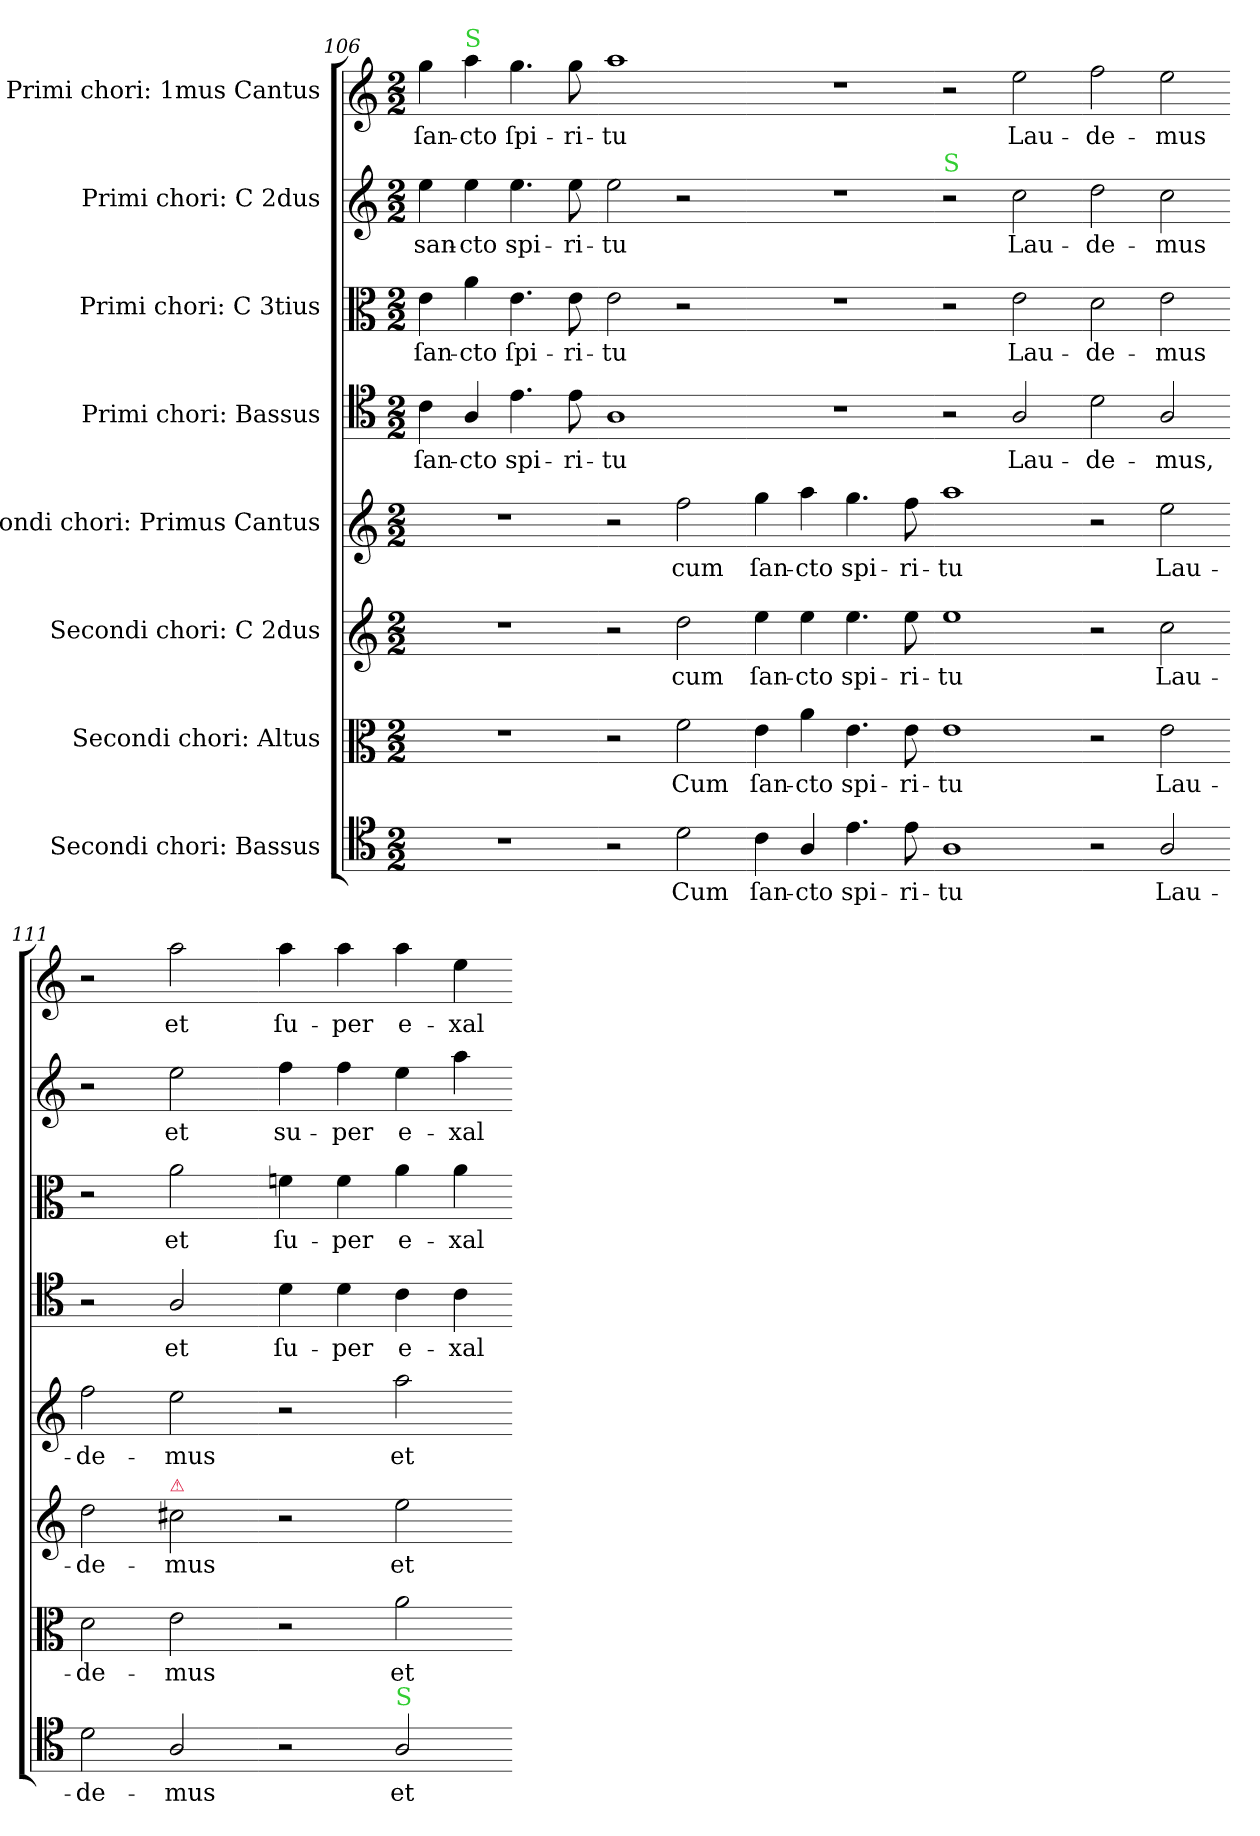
**kern	**text	**kern	**text	**kern	**text	**kern	**text	**kern	**text	**kern	**text	**kern	**text	**kern	**text
*part8	*part8	*part7	*part7	*part6	*part6	*part5	*part5	*part4	*part4	*part3	*part3	*part2	*part2	*part1	*part1
*staff8	*staff8	*staff7	*staff7	*staff6	*staff6	*staff5	*staff5	*staff4	*staff4	*staff3	*staff3	*staff2	*staff2	*staff1	*staff1
*I"Secondi chori: Bassus	*	*I"Secondi chori: Altus	*	*I"Secondi chori: C 2dus	*	*I"Secondi chori: Primus Cantus	*	*I"Primi chori: Bassus	*	*I"Primi chori: C 3tius	*	*I"Primi chori: C 2dus	*	*I"Primi chori: 1mus Cantus	*
*clefC4	*	*clefC3	*	*clefG2	*	*clefG2	*	*clefC4	*	*clefC3	*	*clefG2	*	*clefG2	*
*k[]	*	*k[]	*	*k[]	*	*k[]	*	*k[]	*	*k[]	*	*k[]	*	*k[]	*
*M2/2	*	*M2/2	*	*M2/2	*	*M2/2	*	*M2/2	*	*M2/2	*	*M2/2	*	*M2/2	*
=106	=106	=106	=106	=106	=106	=106	=106	=106	=106	=106	=106	=106	=106	=106	=106
1r	.	1r	.	1r	.	1r	.	4c\	ſan-	4e\	ſan-	4ee\	san-	4gg\	ſan-
!	!	!	!	!	!	!	!	!	!	!	!	!	!	!LO:TX:a:color=limegreen:t=S	!
.	.	.	.	.	.	.	.	4A/	-cto	4a\	-cto	4ee\	-cto	4aa\	-cto
.	.	.	.	.	.	.	.	4.e\	spi-	4.e\	ſpi-	4.ee\	spi-	4.gg\	ſpi-
.	.	.	.	.	.	.	.	8e\	-ri-	8e\	-ri-	8ee\	-ri-	8gg\	-ri-
=107-	=107-	=107-	=107-	=107-	=107-	=107-	=107-	=107-	=107-	=107-	=107-	=107-	=107-	=107-	=107-
2r	.	2r	.	2r	.	2r	.	1A	-tu	2e\	-tu	2ee\	-tu	1aa	-tu
2d\	Cum	2f\	Cum	2dd\	cum	2ff\	cum	.	.	2r	.	2r	.	.	.
=108-	=108-	=108-	=108-	=108-	=108-	=108-	=108-	=108-	=108-	=108-	=108-	=108-	=108-	=108-	=108-
4c\	ſan-	4e\	ſan-	4ee\	ſan-	4gg\	ſan-	1r	.	1r	.	1r	.	1r	.
4A/	-cto	4a\	-cto	4ee\	-cto	4aa\	-cto	.	.	.	.	.	.	.	.
4.e\	spi-	4.e\	spi-	4.ee\	spi-	4.gg\	spi-	.	.	.	.	.	.	.	.
8e\	-ri-	8e\	-ri-	8ee\	-ri-	8ff\	-ri-	.	.	.	.	.	.	.	.
=109-	=109-	=109-	=109-	=109-	=109-	=109-	=109-	=109-	=109-	=109-	=109-	=109-	=109-	=109-	=109-
!	!	!	!	!	!	!	!	!	!	!	!	!LO:TX:a:color=limegreen:t=S	!	!	!
1A	-tu	1e	-tu	1ee	-tu	1aa	-tu	2r	.	2r	.	2r	.	2r	.
.	.	.	.	.	.	.	.	2A/	Lau-	2e\	Lau-	2cc\	Lau-	2ee\	Lau-
=110-	=110-	=110-	=110-	=110-	=110-	=110-	=110-	=110-	=110-	=110-	=110-	=110-	=110-	=110-	=110-
2r	.	2r	.	2r	.	2r	.	2d\	-de-	2d\	-de-	2dd\	-de-	2ff\	-de-
2A/	Lau-	2e\	Lau-	2cc\	Lau-	2ee\	Lau-	2A/	-mus,	2e\	-mus	2cc\	-mus	2ee\	-mus
=111-	=111-	=111-	=111-	=111-	=111-	=111-	=111-	=111-	=111-	=111-	=111-	=111-	=111-	=111-	=111-
2d\	-de-	2d\	-de-	2dd\	-de-	2ff\	-de-	2r	.	2r	.	2r	.	2r	.
!	!	!	!	!LO:TX:a:color=crimson:t=⚠	!	!	!	!	!	!	!	!	!	!	!
2A/	-mus	2e\	-mus	2cc#X\	-mus	2ee\	-mus	2A/	et	2a\	et	2ee\	et	2aa\	et
=112-	=112-	=112-	=112-	=112-	=112-	=112-	=112-	=112-	=112-	=112-	=112-	=112-	=112-	=112-	=112-
2r	.	2r	.	2r	.	2r	.	4d\	ſu-	4fn\	ſu-	4ff\	su-	4aa\	ſu-
.	.	.	.	.	.	.	.	4d\	-per	4f\	-per	4ff\	-per	4aa\	-per
!LO:TX:a:color=limegreen:t=S	!	!	!	!	!	!	!	!	!	!	!	!	!	!	!
2A/	et	2a\	et	2ee\	et	2aa\	et	4c\	e-	4a\	e-	4ee\	e-	4aa\	e-
.	.	.	.	.	.	.	.	4c\	-xal-	4a\	-xal-	4aa\	-xal-	4ee\	-xal-
=-	=-	=-	=-	=-	=-	=-	=-	=-	=-	=-	=-	=-	=-	=-	=-
*-	*-	*-	*-	*-	*-	*-	*-	*-	*-	*-	*-	*-	*-	*-	*-
